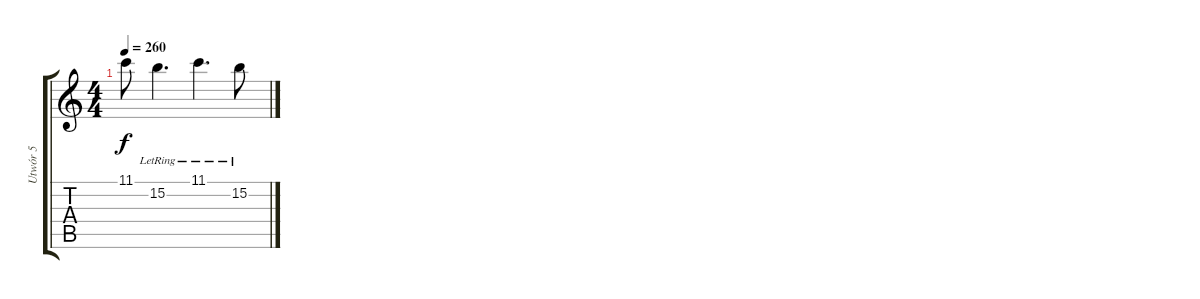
\track ("Utwór 5" "Utwór 5") {instrument distortionguitar}
\staff {score tabs}
\tuning (Db4 Ab3 E3 B2 Gb2 B1) {hide}
\ts (4 4)
\tempo 260
\clef g2
\ks c
11.1{t}.8{dy f} 15.2{lr}.4{d} 11.1{lr}.4{d} 15.2{lr}.8
